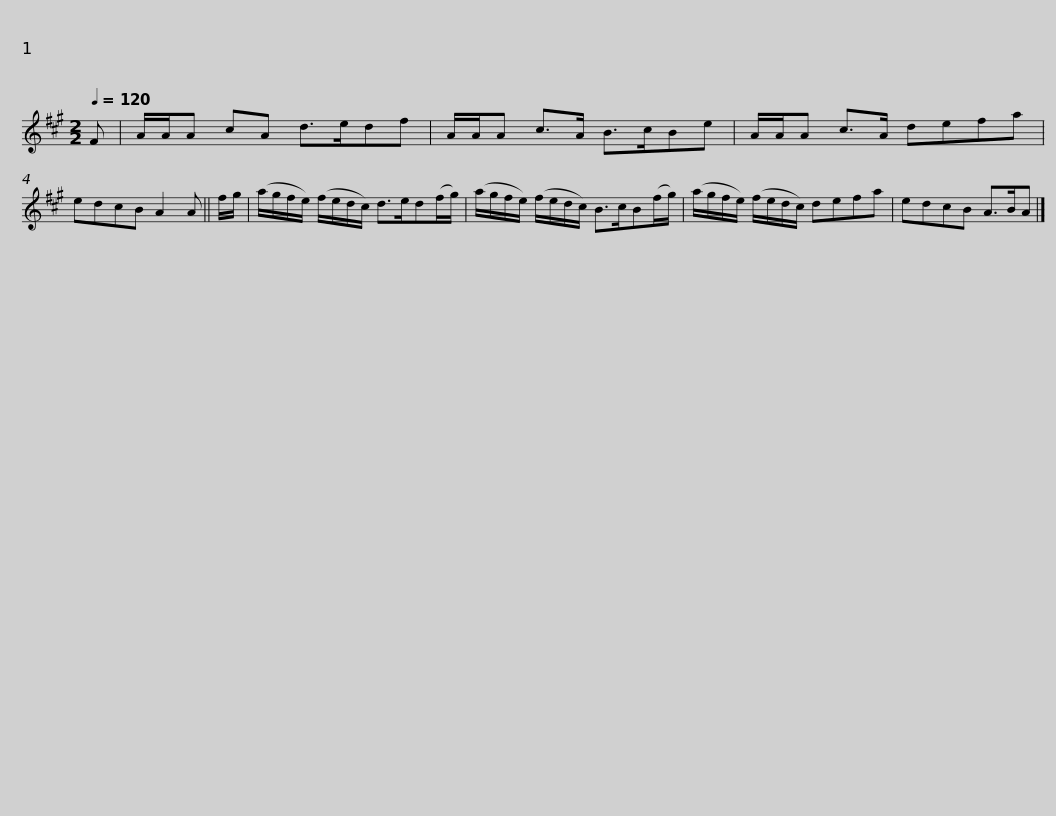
X:1
L:1/8
Q:1/4=120
M:2/2
I:linebreak $
K:A
V:1 treble
V:1
 F | A/A/A cA d>edf | A/A/A c>A B>cBe | A/A/A c>A defa | edcB A2 A || %5
 f/g/ |$ (a/g/f/e/) (f/e/d/c/) d>ed(f/g/) | (a/g/f/e/) (f/e/d/c/) B>cB(f/g/) | (a/g/f/e/) (f/e/d/c/) defa | edcB A>BA |] %10
